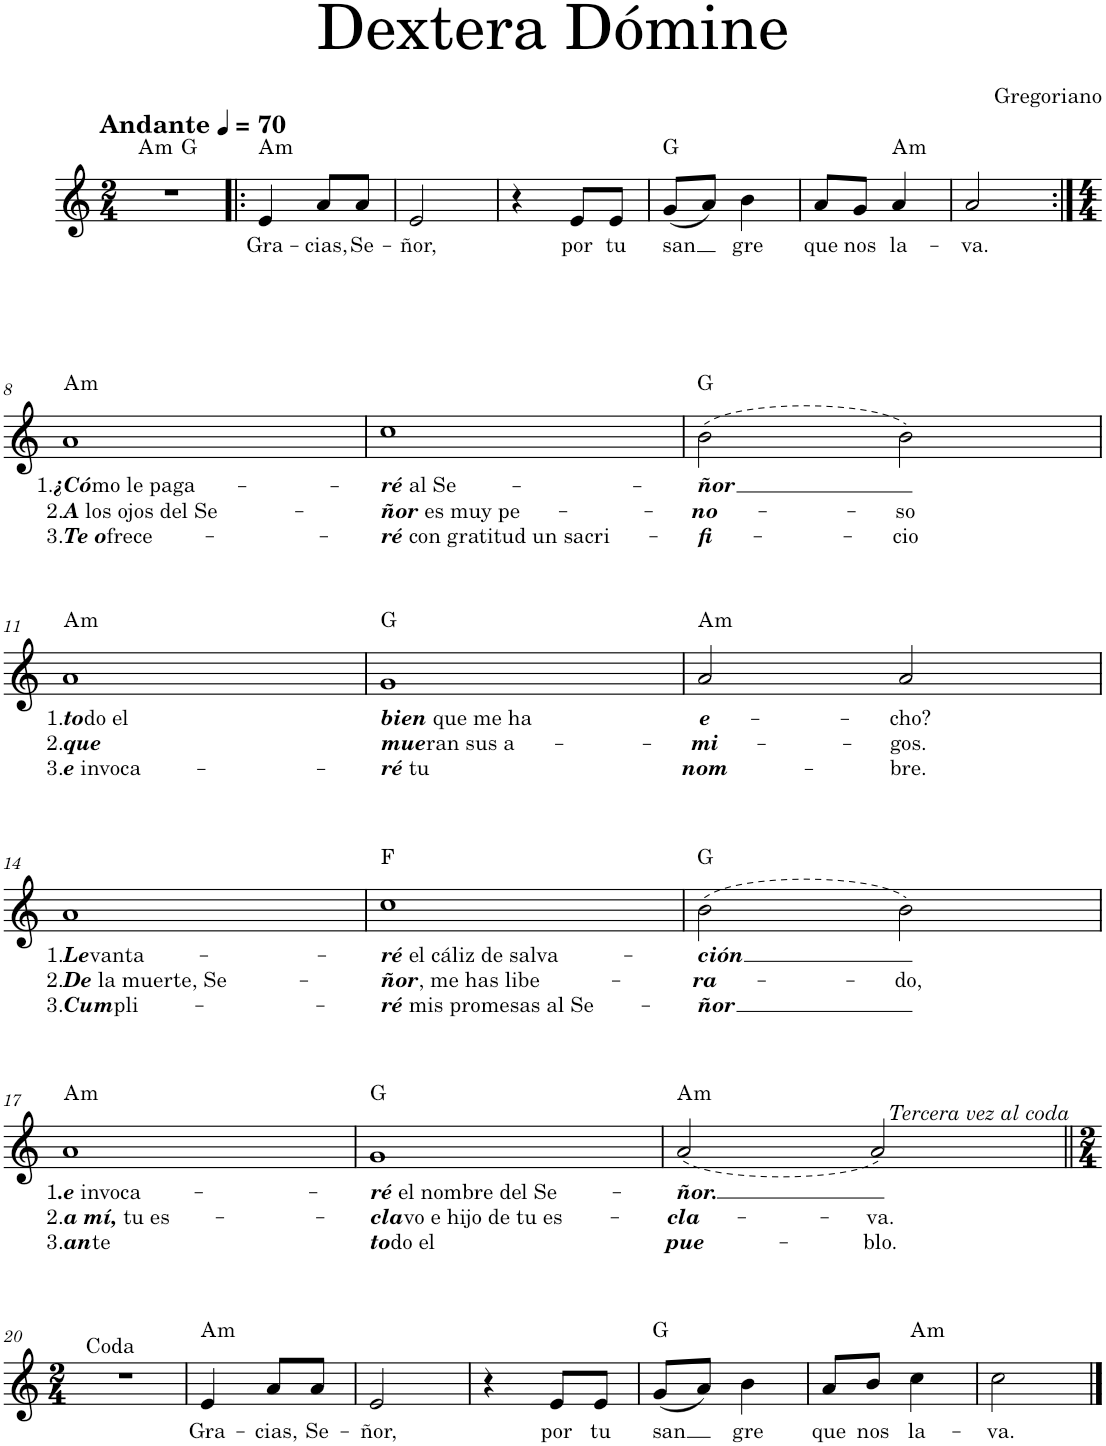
**kern	**text	**text	**text	**harte
*part1	*part1	*part1	*part1	*part1
*staff1	*staff1	*staff1	*staff1	*
*I"Soprano	*	*	*	*
*I'S.	*	*	*	*
*clefG2	*	*	*	*
*k[]	*	*	*	*
*M2/4	*	*	*	*
*MM70	*	*	*	*
=1	=1	=1	=1	=1
!LO:TX:a:B:t=Andante	!	!	!	!LO:H:kt=m
*^	*	*	*	*
2r	4ryy	.	.	.	A:min
.	4ryy	.	.	.	G:maj
=2!|:	=2!|:	=2!|:	=2!|:	=2!|:	=2!|:
!	!	!LO:LY:b	!	!	!LO:H:kt=m
*v	*v	*	*	*	*
4e/	Gra-	.	.	A:min
!	!LO:LY:b	!	!	!
8a/L	-cias,	.	.	.
!	!LO:LY:b	!	!	!
8a/J	Se-	.	.	.
=3	=3	=3	=3	=3
!	!LO:LY:b	!	!	!
2e/	-ñor,	.	.	.
=4	=4	=4	=4	=4
4r	.	.	.	.
!	!LO:LY:b	!	!	!
8e/L	por	.	.	.
!	!LO:LY:b	!	!	!
8e/J	tu	.	.	.
=5	=5	=5	=5	=5
!	!LO:LY:b	!	!	!
(8g/L	san	.	.	G:maj
8a/J)	.	.	.	.
!	!LO:LY:b	!	!	!
4b\	gre	.	.	.
=6	=6	=6	=6	=6
!	!LO:LY:b	!	!	!
8a/L	que	.	.	.
!	!LO:LY:b	!	!	!
8g/J	nos	.	.	.
!	!LO:LY:b	!	!	!LO:H:kt=m
4a/	la-	.	.	A:min
=7	=7	=7	=7	=7
!	!LO:LY:b	!	!	!
2a/	-va.	.	.	.
!!LO:LB:g=z
=8:|!	=8:|!	=8:|!	=8:|!	=8:|!
*M4/4	*	*	*	*
!	!LO:LY:b	!LO:LY:b	!LO:LY:b	!LO:H:kt=m
1a	1. ¿Có mo le paga	2. A los ojos del Se	3. Te o frece	A:min
=9	=9	=9	=9	=9
!	!LO:LY:b	!LO:LY:b	!LO:LY:b	!
1cc	-ré al Se	-ñor es muy pe	-ré con gratitud un sacri	.
=10	=10	=10	=10	=10
!	!LO:LY:b	!LO:LY:b	!LO:LY:b	!
(2b\	-ñor	-no-	-fi-	G:maj
!	!	!LO:LY:b	!LO:LY:b	!
2b\)	.	-so	-cio	.
!!LO:LB:g=z
=11	=11	=11	=11	=11
!	!LO:LY:b	!LO:LY:b	!LO:LY:b	!LO:H:kt=m
1a	1. to do el	2. que	3. e invoca	A:min
=12	=12	=12	=12	=12
!	!LO:LY:b	!LO:LY:b	!LO:LY:b	!
1g	bien que me ha	mue ran sus a	-ré tu	G:maj
=13	=13	=13	=13	=13
!	!LO:LY:b	!LO:LY:b	!LO:LY:b	!LO:H:kt=m
2a/	e-	-mi-	nom-	A:min
!	!LO:LY:b	!LO:LY:b	!LO:LY:b	!
2a/	-cho?	-gos.	-bre.	.
!!LO:LB:g=z
=14	=14	=14	=14	=14
!	!LO:LY:b	!LO:LY:b	!LO:LY:b	!
1a	1. Le vanta	2. De la muerte, Se	3. Cum pli	.
=15	=15	=15	=15	=15
!	!LO:LY:b	!LO:LY:b	!LO:LY:b	!
1cc	-ré el cáliz de salva	-ñor , me has libe	-ré mis promesas al Se	F:maj
=16	=16	=16	=16	=16
!	!LO:LY:b	!LO:LY:b	!LO:LY:b	!
(2b\	-ción	-ra-	-ñor	G:maj
!	!	!LO:LY:b	!	!
2b\)	.	-do,	.	.
!!LO:LB:g=z
=17	=17	=17	=17	=17
!	!LO:LY:b	!LO:LY:b	!LO:LY:b	!LO:H:kt=m
1a	1 .e invoca	2. a mí, tu es	3. an te	A:min
=18	=18	=18	=18	=18
!	!LO:LY:b	!LO:LY:b	!LO:LY:b	!
1g	-ré el nombre del Se	-cla vo e hijo de tu es	to do el	G:maj
=19	=19	=19	=19	=19
!LO:TX:a:i:t=Tercera vez al coda	!	!	!	!
!	!LO:LY:b	!LO:LY:b	!LO:LY:b	!LO:H:kt=m
(2a/	-ñor.	-cla-	pue-	A:min
!	!	!LO:LY:b	!LO:LY:b	!
2a/)	.	-va.	-blo.	.
!!LO:LB:g=z
=20||	=20||	=20||	=20||	=20||
*M2/4	*	*	*	*
2r	.	.	.	.
=21	=21	=21	=21	=21
!	!LO:LY:b	!	!	!LO:H:kt=m
4e/	Gra-	.	.	A:min
!	!LO:LY:b	!	!	!
8a/L	-cias,	.	.	.
!	!LO:LY:b	!	!	!
8a/J	Se-	.	.	.
=22	=22	=22	=22	=22
!	!LO:LY:b	!	!	!
2e/	-ñor,	.	.	.
=23	=23	=23	=23	=23
4r	.	.	.	.
!	!LO:LY:b	!	!	!
8e/L	por	.	.	.
!	!LO:LY:b	!	!	!
8e/J	tu	.	.	.
=24	=24	=24	=24	=24
!	!LO:LY:b	!	!	!
(8g/L	san	.	.	G:maj
8a/J)	.	.	.	.
!	!LO:LY:b	!	!	!
4b\	gre	.	.	.
=25	=25	=25	=25	=25
!	!LO:LY:b	!	!	!
8a/L	que	.	.	.
!	!LO:LY:b	!	!	!
8b/J	nos	.	.	.
!	!LO:LY:b	!	!	!LO:H:kt=m
4cc\	la-	.	.	A:min
=26	=26	=26	=26	=26
!	!LO:LY:b	!	!	!
2cc\	-va.	.	.	.
==	==	==	==	==
*-	*-	*-	*-	*-
